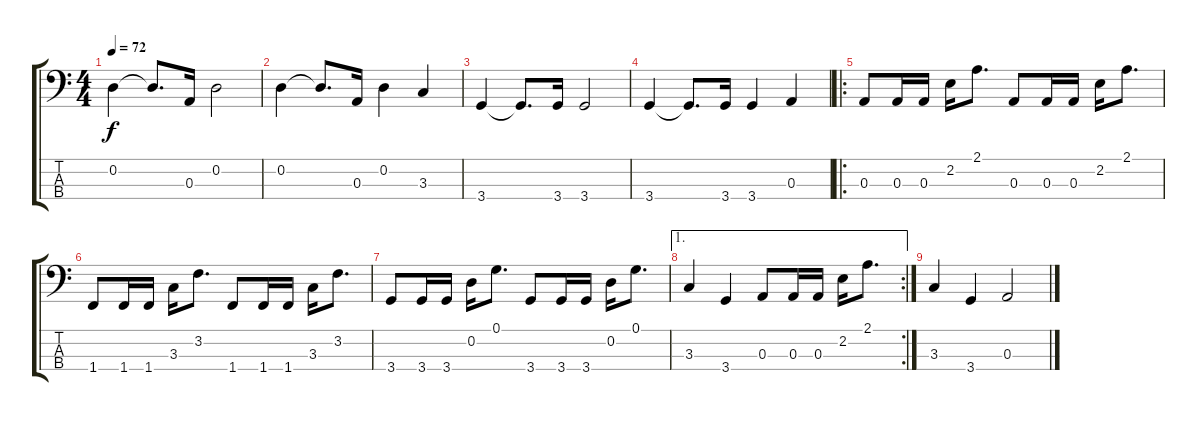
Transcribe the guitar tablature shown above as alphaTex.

\track "" {instrument electricbassfinger}
\staff {score tabs}
\tuning (G2 D2 A1 E1) {hide}
\ts (4 4)
\tempo 72
\clef f4
\ks c
0.2.4{dy f} 0.2{t}.8{d} 0.3.16 0.2.2 |
0.2.4 0.2{t}.8{d} 0.3.16 0.2.4 3.3.4 |
3.4.4 3.4{t}.8{d} 3.4.16 3.4.2 |
3.4.4 3.4{t}.8{d} 3.4.16 3.4.4 0.3.4 |
\ro
0.3.8 0.3.16 0.3.16 2.2.16 2.1.8{d} 0.3.8 0.3.16 0.3.16 2.2.16 2.1.8{d} |
1.4.8 1.4.16 1.4.16 3.3.16 3.2.8{d} 1.4.8 1.4.16 1.4.16 3.3.16 3.2.8{d} |
3.4.8 3.4.16 3.4.16 0.2.16 0.1.8{d} 3.4.8 3.4.16 3.4.16 0.2.16 0.1.8{d txt ""} |
\ae 1
\rc 2
3.3.4 3.4.4 0.3.8 0.3.16 0.3.16 2.2.16 2.1.8{d} |
3.3.4 3.4.4 0.3.2
